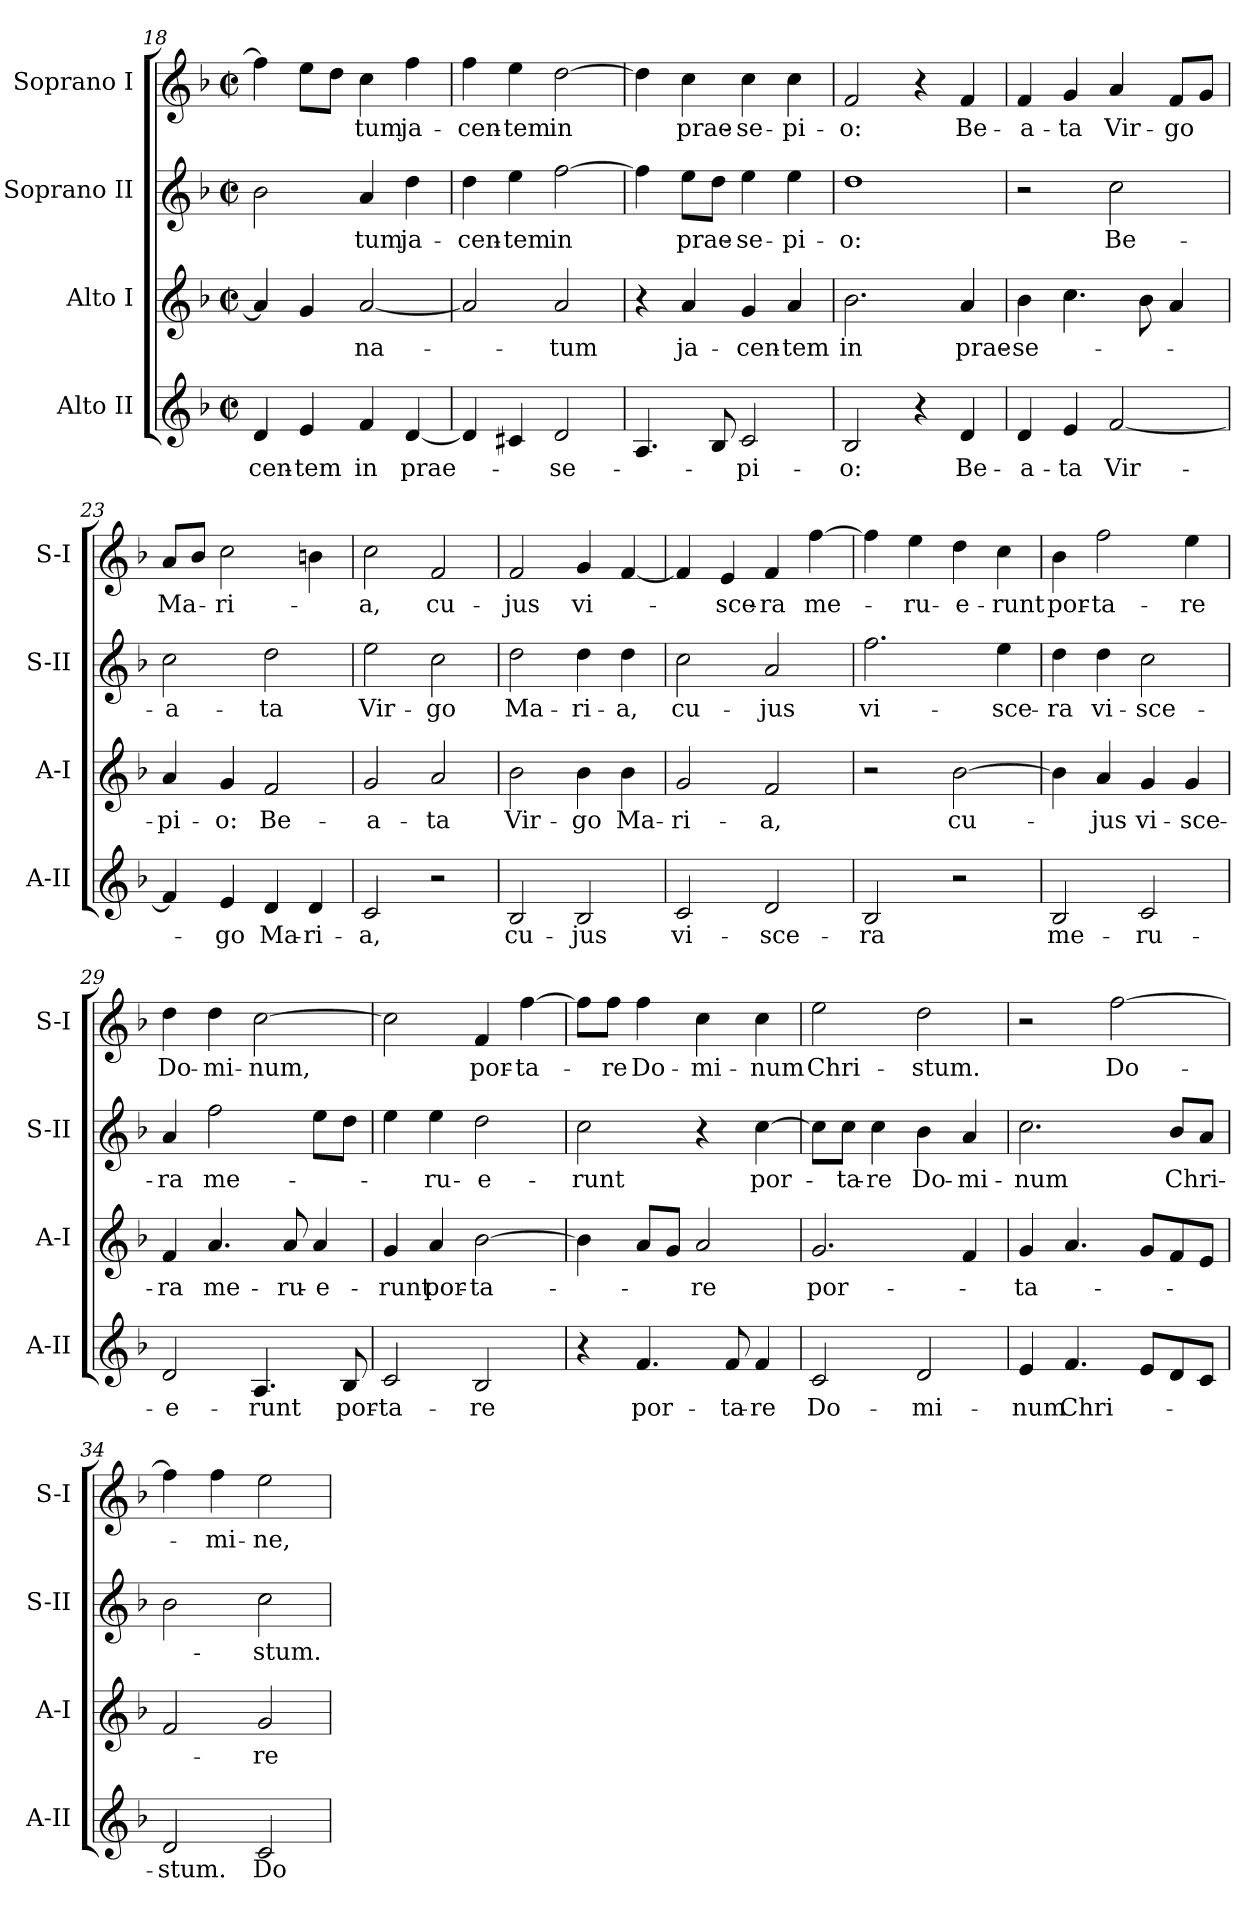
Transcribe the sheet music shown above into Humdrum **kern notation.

**kern	**text	**kern	**text	**kern	**text	**kern	**text
*part4	*part4	*part3	*part3	*part2	*part2	*part1	*part1
*staff4	*staff4	*staff3	*staff3	*staff2	*staff2	*staff1	*staff1
*I"Alto II	*	*I"Alto I	*	*I"Soprano II	*	*I"Soprano I	*
*I'A-II	*	*I'A-I	*	*I'S-II	*	*I'S-I	*
!!LO:LB:g=z
*clefG2	*	*clefG2	*	*clefG2	*	*clefG2	*
*k[b-]	*	*k[b-]	*	*k[b-]	*	*k[b-]	*
*F:	*	*F:	*	*F:	*	*F:	*
*M2/2	*	*M2/2	*	*M2/2	*	*M2/2	*
*met(c|)	*	*met(c|)	*	*met(c|)	*	*met(c|)	*
=18	=18	=18	=18	=18	=18	=18	=18
!	!LO:LY:b	!	!	!	!	!	!
4d/	-cen-	4a/]	.	2b-\	.	4ff\]	.
!	!LO:LY:b	!	!	!	!	!	!
4e/	-tem	4g/	.	.	.	8ee\L	.
.	.	.	.	.	.	8dd\J	.
!	!LO:LY:b	!	!LO:LY:b	!	!LO:LY:b	!	!LO:LY:b
4f/	in	[2a/	na-	4a/	-tum	4cc\	-tum
!	!LO:LY:b	!	!	!	!LO:LY:b	!	!LO:LY:b
[4d/	prae-	.	.	4dd\	ja-	4ff\	ja-
=19	=19	=19	=19	=19	=19	=19	=19
!	!	!	!	!	!LO:LY:b	!	!LO:LY:b
4d/]	.	2a/]	.	4dd\	-cen-	4ff\	-cen-
!	!	!	!	!	!LO:LY:b	!	!LO:LY:b
4c#X/	.	.	.	4ee\	-tem	4ee\	-tem
!	!LO:LY:b	!	!LO:LY:b	!	!LO:LY:b	!	!LO:LY:b
2d/	-se-	2a/	-tum	[2ff\	in	[2dd\	in
=20	=20	=20	=20	=20	=20	=20	=20
4.A/	.	4r	.	4ff\]	.	4dd\]	.
!	!	!	!LO:LY:b	!	!LO:LY:b	!	!LO:LY:b
.	.	4a/	ja-	8ee\L	prae-	4cc\	prae-
8B-/	.	.	.	8dd\J	.	.	.
!	!LO:LY:b	!	!LO:LY:b	!	!LO:LY:b	!	!LO:LY:b
2c/	-pi-	4g/	-cen-	4ee\	-se-	4cc\	-se-
!	!	!	!LO:LY:b	!	!LO:LY:b	!	!LO:LY:b
.	.	4a/	-tem	4ee\	-pi-	4cc\	-pi-
=21	=21	=21	=21	=21	=21	=21	=21
!	!LO:LY:b	!	!LO:LY:b	!	!LO:LY:b	!	!LO:LY:b
2B-/	-o:	2.b-\	in	1dd	-o:	2f/	-o:
4r	.	.	.	.	.	4r	.
!	!LO:LY:b	!	!LO:LY:b	!	!	!	!LO:LY:b
4d/	Be-	4a/	prae-	.	.	4f/	Be-
=22	=22	=22	=22	=22	=22	=22	=22
!	!LO:LY:b	!	!LO:LY:b	!	!	!	!LO:LY:b
4d/	-a-	4b-\	-se-	2r	.	4f/	-a-
!	!LO:LY:b	!	!	!	!	!	!LO:LY:b
4e/	-ta	4.cc\	.	.	.	4g/	-ta
!	!LO:LY:b	!	!	!	!LO:LY:b	!	!LO:LY:b
[2f/	Vir-	.	.	2cc\	Be-	4a/	Vir-
.	.	8b-\	.	.	.	.	.
!	!	!	!	!	!	!	!LO:LY:b
.	.	4a/	.	.	.	8f/L	-go
.	.	.	.	.	.	8g/J	.
=23	=23	=23	=23	=23	=23	=23	=23
!	!	!	!LO:LY:b	!	!LO:LY:b	!	!LO:LY:b
4f/]	.	4a/	-pi-	2cc\	-a-	8a/L	Ma-
.	.	.	.	.	.	8b-/J	.
!	!LO:LY:b	!	!LO:LY:b	!	!	!	!LO:LY:b
4e/	-go	4g/	-o:	.	.	2cc\	-ri-
!	!LO:LY:b	!	!LO:LY:b	!	!LO:LY:b	!	!
4d/	Ma-	2f/	Be-	2dd\	-ta	.	.
!	!LO:LY:b	!	!	!	!	!	!
4d/	-ri-	.	.	.	.	4bn\	.
!!LO:PB:g=z
=24	=24	=24	=24	=24	=24	=24	=24
!	!LO:LY:b	!	!LO:LY:b	!	!LO:LY:b	!	!LO:LY:b
2c/	-a,	2g/	-a-	2ee\	Vir-	2cc\	-a,
!	!	!	!LO:LY:b	!	!LO:LY:b	!	!LO:LY:b
2r	.	2a/	-ta	2cc\	-go	2f/	cu-
=25	=25	=25	=25	=25	=25	=25	=25
!	!LO:LY:b	!	!LO:LY:b	!	!LO:LY:b	!	!LO:LY:b
2B-/	cu-	2b-\	Vir-	2dd\	Ma-	2f/	-jus
!	!LO:LY:b	!	!LO:LY:b	!	!LO:LY:b	!	!LO:LY:b
2B-/	-jus	4b-\	-go	4dd\	-ri-	4g/	vi-
!	!	!	!LO:LY:b	!	!LO:LY:b	!	!
.	.	4b-\	Ma-	4dd\	-a,	[4f/	.
=26	=26	=26	=26	=26	=26	=26	=26
!	!LO:LY:b	!	!LO:LY:b	!	!LO:LY:b	!	!
2c/	vi-	2g/	-ri-	2cc\	cu-	4f/]	.
!	!	!	!	!	!	!	!LO:LY:b
.	.	.	.	.	.	4e/	-sce-
!	!LO:LY:b	!	!LO:LY:b	!	!LO:LY:b	!	!LO:LY:b
2d/	-sce-	2f/	-a,	2a/	-jus	4f/	-ra
!	!	!	!	!	!	!	!LO:LY:b
.	.	.	.	.	.	[4ff\	me-
=27	=27	=27	=27	=27	=27	=27	=27
!	!LO:LY:b	!	!	!	!LO:LY:b	!	!
2B-/	-ra	2r	.	2.ff\	vi-	4ff\]	.
!	!	!	!	!	!	!	!LO:LY:b
.	.	.	.	.	.	4ee\	-ru-
!	!	!	!LO:LY:b	!	!	!	!LO:LY:b
2r	.	[2b-\	cu-	.	.	4dd\	-e-
!	!	!	!	!	!LO:LY:b	!	!LO:LY:b
.	.	.	.	4ee\	-sce-	4cc\	-runt
=28	=28	=28	=28	=28	=28	=28	=28
!	!LO:LY:b	!	!	!	!LO:LY:b	!	!LO:LY:b
2B-/	me-	4b-\]	.	4dd\	-ra	4b-\	por-
!	!	!	!LO:LY:b	!	!LO:LY:b	!	!LO:LY:b
.	.	4a/	-jus	4dd\	vi-	2ff\	-ta-
!	!LO:LY:b	!	!LO:LY:b	!	!LO:LY:b	!	!
2c/	-ru-	4g/	vi-	2cc\	-sce-	.	.
!	!	!	!LO:LY:b	!	!	!	!LO:LY:b
.	.	4g/	-sce-	.	.	4ee\	-re
=29	=29	=29	=29	=29	=29	=29	=29
!	!LO:LY:b	!	!LO:LY:b	!	!LO:LY:b	!	!LO:LY:b
2d/	-e-	4f/	-ra	4a/	-ra	4dd\	Do-
!	!	!	!LO:LY:b	!	!LO:LY:b	!	!LO:LY:b
.	.	4.a/	me-	2ff\	me-	4dd\	-mi-
!	!LO:LY:b	!	!	!	!	!	!LO:LY:b
4.A/	-runt	.	.	.	.	[2cc\	-num,
!	!	!	!LO:LY:b	!	!	!	!
.	.	8a/	-ru-	.	.	.	.
!	!	!	!LO:LY:b	!	!	!	!
.	.	4a/	-e-	8ee\L	.	.	.
!	!LO:LY:b	!	!	!	!	!	!
8B-/	por-	.	.	8dd\J	.	.	.
!!LO:LB:g=z
=30	=30	=30	=30	=30	=30	=30	=30
!	!LO:LY:b	!	!LO:LY:b	!	!	!	!
2c/	-ta-	4g/	-runt	4ee\	.	2cc\]	.
!	!	!	!LO:LY:b	!	!LO:LY:b	!	!
.	.	4a/	por-	4ee\	-ru-	.	.
!	!LO:LY:b	!	!LO:LY:b	!	!LO:LY:b	!	!LO:LY:b
2B-/	-re	[2b-\	-ta-	2dd\	-e-	4f/	por-
!	!	!	!	!	!	!	!LO:LY:b
.	.	.	.	.	.	[4ff\	-ta-
=31	=31	=31	=31	=31	=31	=31	=31
!	!	!	!	!	!LO:LY:b	!	!
4r	.	4b-\]	.	2cc\	-runt	8ff\L]	.
!	!	!	!	!	!	!	!LO:LY:b
.	.	.	.	.	.	8ff\J	-re
!	!LO:LY:b	!	!	!	!	!	!LO:LY:b
4.f/	por-	8a/L	.	.	.	4ff\	Do-
.	.	8g/J	.	.	.	.	.
!	!	!	!LO:LY:b	!	!	!	!LO:LY:b
.	.	2a/	-re	4r	.	4cc\	-mi-
!	!LO:LY:b	!	!	!	!	!	!
8f/	-ta-	.	.	.	.	.	.
!	!LO:LY:b	!	!	!	!LO:LY:b	!	!LO:LY:b
4f/	-re	.	.	[4cc\	por-	4cc\	-num
=32	=32	=32	=32	=32	=32	=32	=32
!	!LO:LY:b	!	!LO:LY:b	!	!	!	!LO:LY:b
2c/	Do-	2.g/	por-	8cc\L]	.	2ee\	Chri-
!	!	!	!	!	!LO:LY:b	!	!
.	.	.	.	8cc\J	-ta-	.	.
!	!	!	!	!	!LO:LY:b	!	!
.	.	.	.	4cc\	-re	.	.
!	!LO:LY:b	!	!	!	!LO:LY:b	!	!LO:LY:b
2d/	-mi-	.	.	4b-\	Do-	2dd\	-stum.
!	!	!	!	!	!LO:LY:b	!	!
.	.	4f/	.	4a/	-mi-	.	.
=33	=33	=33	=33	=33	=33	=33	=33
!	!LO:LY:b	!	!LO:LY:b	!	!LO:LY:b	!	!
4e/	-num	4g/	-ta-	2.cc\	-num	2r	.
!	!LO:LY:b	!	!	!	!	!	!
4.f/	Chri-	4.a/	.	.	.	.	.
!	!	!	!	!	!	!	!LO:LY:b
.	.	.	.	.	.	[2ff\	Do-
8e/L	.	8g/L	.	.	.	.	.
!	!	!	!	!	!LO:LY:b	!	!
8d/	.	8f/	.	8b-/L	Chri-	.	.
8c/J	.	8e/J	.	8a/J	.	.	.
=34	=34	=34	=34	=34	=34	=34	=34
!	!LO:LY:b	!	!	!	!	!	!
2d/	-stum.	2f/	.	2b-i\	.	4ff\]	.
!	!	!	!	!	!	!	!LO:LY:b
.	.	.	.	.	.	4ff\	-mi-
!	!LO:LY:b	!	!LO:LY:b	!	!LO:LY:b	!	!LO:LY:b
2c/	Do-	2g/	-re	2cc\	-stum.	2ee\	-ne,
=	=	=	=	=	=	=	=
*-	*-	*-	*-	*-	*-	*-	*-
